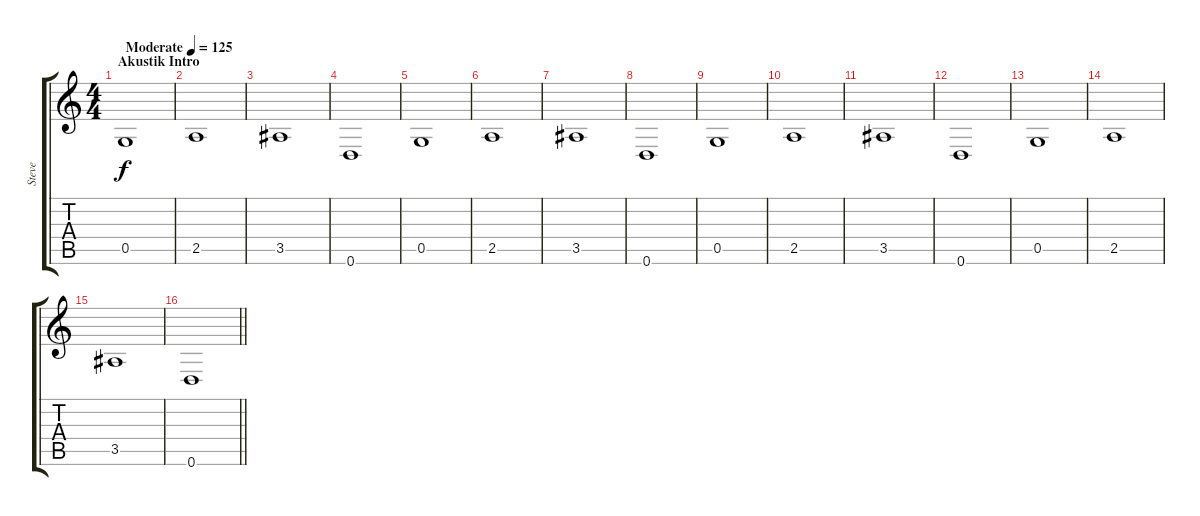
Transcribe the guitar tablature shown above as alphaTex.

\track ("Steve" "Steve") {instrument electricbassfinger}
\staff {score tabs}
\tuning (D4 A3 F3 C3 G2 D2) {hide}
\ts (4 4)
\section ("" "Akustik Intro")
\tempo (125 "Moderate")
\clef g2
\ks c
0.5.1{dy f instrument electricbassfinger} |
2.5.1 |
3.5.1 |
0.6.1 |
0.5.1 |
2.5.1 |
3.5.1 |
0.6.1 |
0.5.1 |
2.5.1 |
3.5.1 |
0.6.1 |
0.5.1 |
2.5.1 |
3.5.1 |
\barLineRight lightlight
0.6.1
